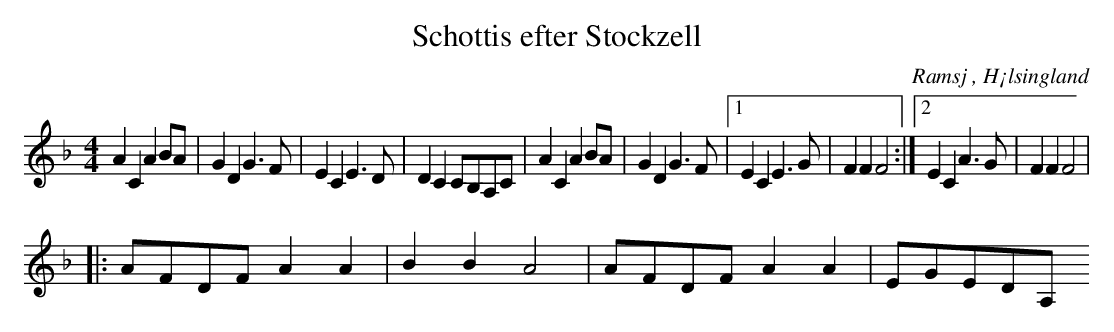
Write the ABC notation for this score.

X:1
T: Schottis efter Stockzell
O: Ramsj , H¡lsingland
M: 4/4
L: 1/8
K: F
A2 C2 A2 BA|G2 D2 G2>F2|E2 C2 E2>D2|D2 C2 CB,A,C|A2 C2 A2 BA|G2 D2 G2>F2|1 E2 C2 E2>G2|F2 F2 F4:|2 E2 C2 A2>G2|F2 F2 F4|
|:AFDF A2 A2| B2 B2 A4|AFDF A2 A2|EGEDA,
